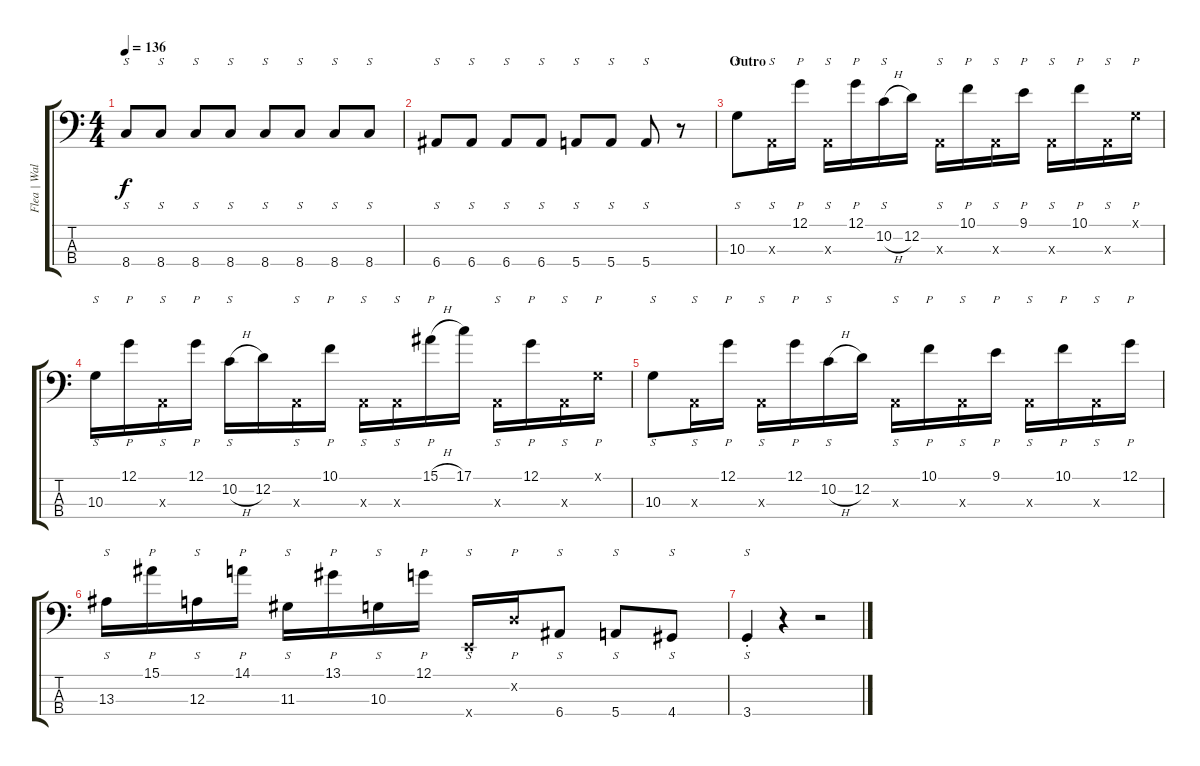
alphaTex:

\track ("Flea | Wal Mk II | Bass" "Flea | Wal") {instrument electricbassfinger}
\staff {score tabs}
\tuning (G2 D2 A1 E1) {hide}
\ts (4 4)
\tempo 136
\clef f4
\ks c
8.4.8{s dy f} 8.4.8{s} 8.4.8{s} 8.4.8{s} 8.4.8{s} 8.4.8{s} 8.4.8{s} 8.4.8{s} |
6.4.8{s} 6.4.8{s} 6.4.8{s} 6.4.8{s} 5.4.8{s} 5.4.8{s} 5.4.8{s} r.8 |
\section ("" "Outro")
10.3.8{s} 0.3{x}.16{s} 12.1.16{p} 0.3{x}.16{s} 12.1.16{p} 10.2{h}.16{s} 12.2.16 0.3{x}.16{s} 10.1.16{p} 0.3{x}.16{s} 9.1.16{p} 0.3{x}.16{s} 10.1.16{p} 0.3{x}.16{s} 0.1{x}.16{p} |
10.3.16{s} 12.1.16{p} 0.3{x}.16{s} 12.1.16{p} 10.2{h}.16{s} 12.2.16 0.3{x}.16{s} 10.1.16{p} 0.3{x}.16{s} 0.3{x}.16{s} 15.1{h}.16{p} 17.1.16 0.3{x}.16{s} 12.1.16{p} 0.3{x}.16{s} 0.1{x}.16{p} |
10.3.8{s} 0.3{x}.16{s} 12.1.16{p} 0.3{x}.16{s} 12.1.16{p} 10.2{h}.16{s} 12.2.16 0.3{x}.16{s} 10.1.16{p} 0.3{x}.16{s} 9.1.16{p} 0.3{x}.16{s} 10.1.16{p} 0.3{x}.16{s} 12.1.16{p} |
13.3.16{s} 15.1.16{p} 12.3.16{s} 14.1.16{p} 11.3.16{s} 13.1.16{p} 10.3.16{s} 12.1.16{p} 0.4{x}.16{s} 0.2{x}.16{p} 6.4.8{s} 5.4.8{s} 4.4.8{s} |
3.4{st}.4{s} r.4 r.2
